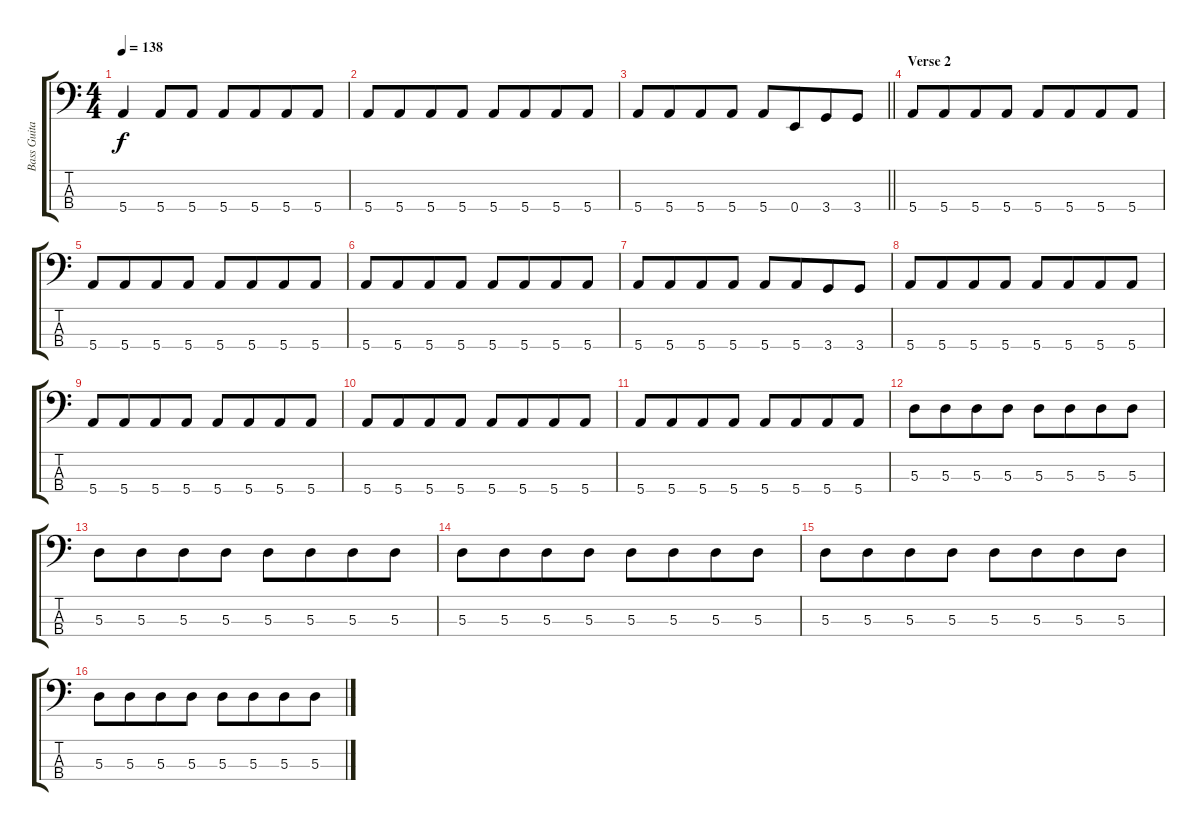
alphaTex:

\track ("Bass Guitar" "Bass Guita") {instrument electricbassfinger}
\staff {score tabs}
\tuning (G2 D2 A1 E1) {hide}
\ts (4 4)
\tempo 138
\clef f4
\ks c
5.4.4{dy f} 5.4.8 5.4.8 5.4.8 5.4.8{beam merge} 5.4.8 5.4.8 |
5.4.8 5.4.8{beam merge} 5.4.8 5.4.8 5.4.8 5.4.8{beam merge} 5.4.8 5.4.8 |
\barLineRight lightlight
5.4.8 5.4.8{beam merge} 5.4.8 5.4.8 5.4.8 0.4.8{beam merge} 3.4.8 3.4.8 |
\section ("" "Verse 2")
5.4.8 5.4.8{beam merge} 5.4.8 5.4.8 5.4.8 5.4.8{beam merge} 5.4.8 5.4.8 |
5.4.8 5.4.8{beam merge} 5.4.8 5.4.8 5.4.8 5.4.8{beam merge} 5.4.8 5.4.8 |
5.4.8 5.4.8{beam merge} 5.4.8 5.4.8 5.4.8 5.4.8{beam merge} 5.4.8 5.4.8 |
5.4.8 5.4.8{beam merge} 5.4.8 5.4.8 5.4.8 5.4.8{beam merge} 3.4.8 3.4.8 |
5.4.8 5.4.8{beam merge} 5.4.8 5.4.8 5.4.8 5.4.8{beam merge} 5.4.8 5.4.8 |
5.4.8 5.4.8{beam merge} 5.4.8 5.4.8 5.4.8 5.4.8{beam merge} 5.4.8 5.4.8 |
5.4.8 5.4.8{beam merge} 5.4.8 5.4.8 5.4.8 5.4.8{beam merge} 5.4.8 5.4.8 |
5.4.8 5.4.8{beam merge} 5.4.8 5.4.8 5.4.8 5.4.8{beam merge} 5.4.8 5.4.8 |
5.3.8 5.3.8{beam merge} 5.3.8 5.3.8 5.3.8 5.3.8{beam merge} 5.3.8 5.3.8 |
5.3.8 5.3.8{beam merge} 5.3.8 5.3.8 5.3.8 5.3.8{beam merge} 5.3.8 5.3.8 |
5.3.8 5.3.8{beam merge} 5.3.8 5.3.8 5.3.8 5.3.8{beam merge} 5.3.8 5.3.8 |
5.3.8 5.3.8{beam merge} 5.3.8 5.3.8 5.3.8 5.3.8{beam merge} 5.3.8 5.3.8 |
5.3.8 5.3.8{beam merge} 5.3.8 5.3.8 5.3.8 5.3.8{beam merge} 5.3.8 5.3.8
